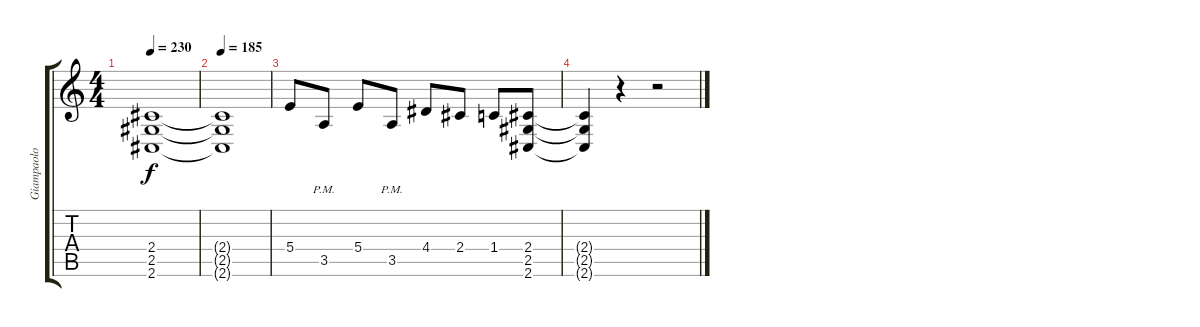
\track ("Giampaolo Caprino" "Giampaolo ") {instrument overdrivenguitar}
\staff {score tabs}
\tuning (Db4 Ab3 E3 B2 Gb2 B1) {hide}
\ts (4 4)
\tempo 230
\clef g2
\ks c
(2.4{t} 2.5{t} 2.6{t}).1{dy f} |
\tempo 185
(2.4{t} 2.5{t} 2.6{t}).1 |
5.4.8 3.5{pm}.8 5.4.8 3.5{pm}.8 4.4.8 2.4.8 1.4.8 (2.4 2.5 2.6).8 |
(2.4{t} 2.5{t} 2.6{t}).4 r.4 r.2
